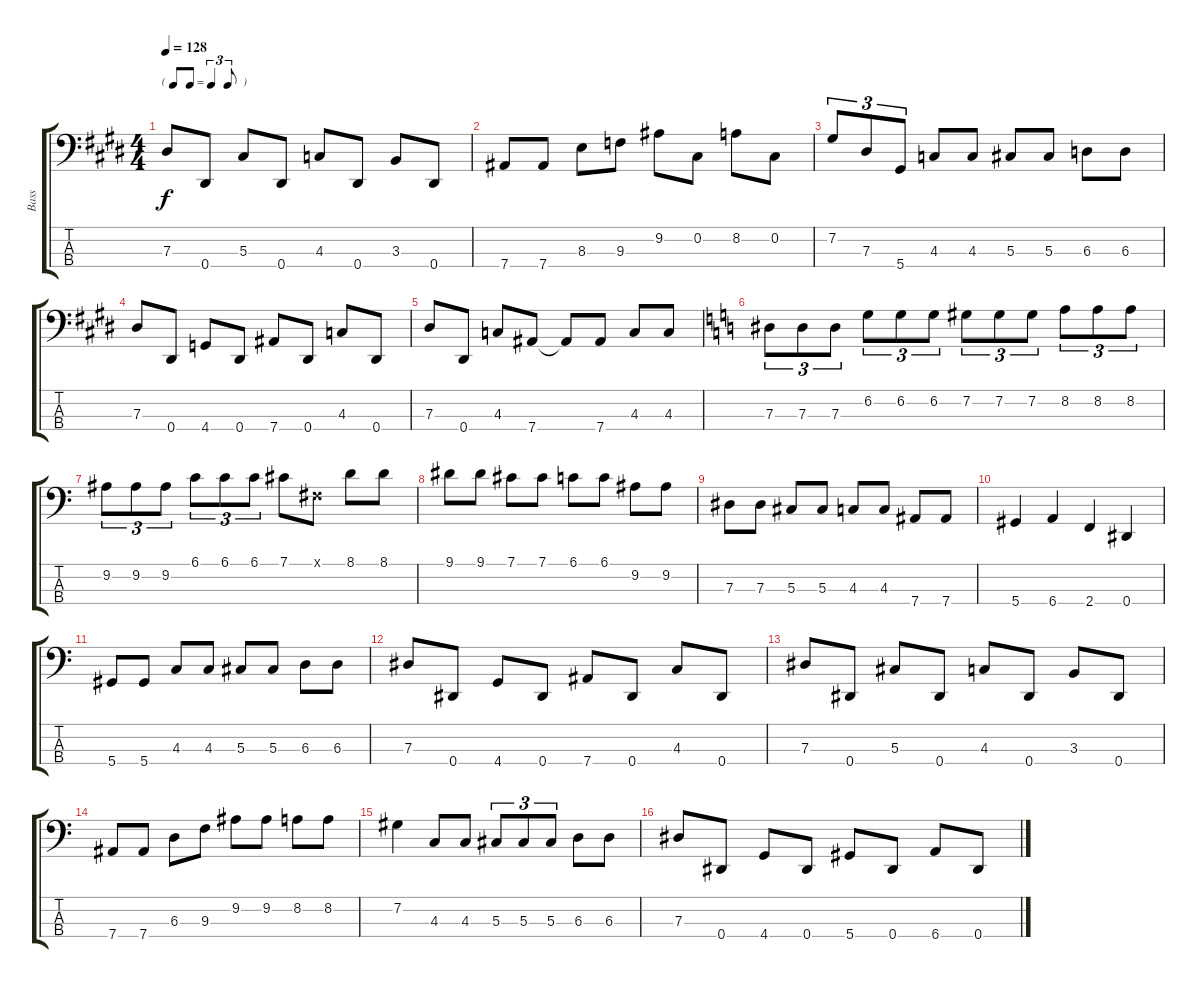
\track ("Bass" "Bass") {instrument electricbasspick}
\staff {score tabs}
\tuning (Gb2 Db2 Ab1 Eb1) {hide}
\ts (4 4)
\tf triplet8th
\tempo 128
\clef f4
\ks e
7.3.8{dy f} 0.4.8 5.3.8 0.4.8 4.3.8 0.4.8 3.3.8 0.4.8 |
7.4.8 7.4.8 8.3.8 9.3.8 9.2.8 0.2.8 8.2.8 0.2.8 |
7.2.8{tu (3 2)} 7.3.8{tu (3 2)} 5.4.8{tu (3 2)} 4.3.8 4.3.8 5.3.8 5.3.8 6.3.8 6.3.8 |
7.3.8 0.4.8 4.4.8 0.4.8 7.4.8 0.4.8 4.3.8 0.4.8 |
7.3.8 0.4.8 4.3.8 7.4.8 7.4{t}.8 7.4.8 4.3.8 4.3.8 |
\ks c
7.3.8{tu (3 2)} 7.3.8{tu (3 2)} 7.3.8{tu (3 2)} 6.2.8{tu (3 2)} 6.2.8{tu (3 2)} 6.2.8{tu (3 2)} 7.2.8{tu (3 2)} 7.2.8{tu (3 2)} 7.2.8{tu (3 2)} 8.2.8{tu (3 2)} 8.2.8{tu (3 2)} 8.2.8{tu (3 2)} |
9.2.8{tu (3 2)} 9.2.8{tu (3 2)} 9.2.8{tu (3 2)} 6.1.8{tu (3 2)} 6.1.8{tu (3 2)} 6.1.8{tu (3 2)} 7.1.8 0.1{x}.8 8.1.8 8.1.8 |
9.1.8 9.1.8 7.1.8 7.1.8 6.1.8 6.1.8 9.2.8 9.2.8 |
7.3.8 7.3.8 5.3.8 5.3.8 4.3.8 4.3.8 7.4.8 7.4.8 |
5.4.4 6.4.4 2.4.4 0.4.4 |
5.4.8 5.4.8 4.3.8 4.3.8 5.3.8 5.3.8 6.3.8 6.3.8 |
7.3.8 0.4.8 4.4.8 0.4.8 7.4.8 0.4.8 4.3.8 0.4.8 |
7.3.8 0.4.8 5.3.8 0.4.8 4.3.8 0.4.8 3.3.8 0.4.8 |
7.4.8 7.4.8 6.3.8 9.3.8 9.2.8 9.2.8 8.2.8 8.2.8 |
7.2.4 4.3.8 4.3.8 5.3.8{tu (3 2)} 5.3.8{tu (3 2)} 5.3.8{tu (3 2)} 6.3.8 6.3.8 |
7.3.8 0.4.8 4.4.8 0.4.8 5.4.8 0.4.8 6.4.8 0.4.8
